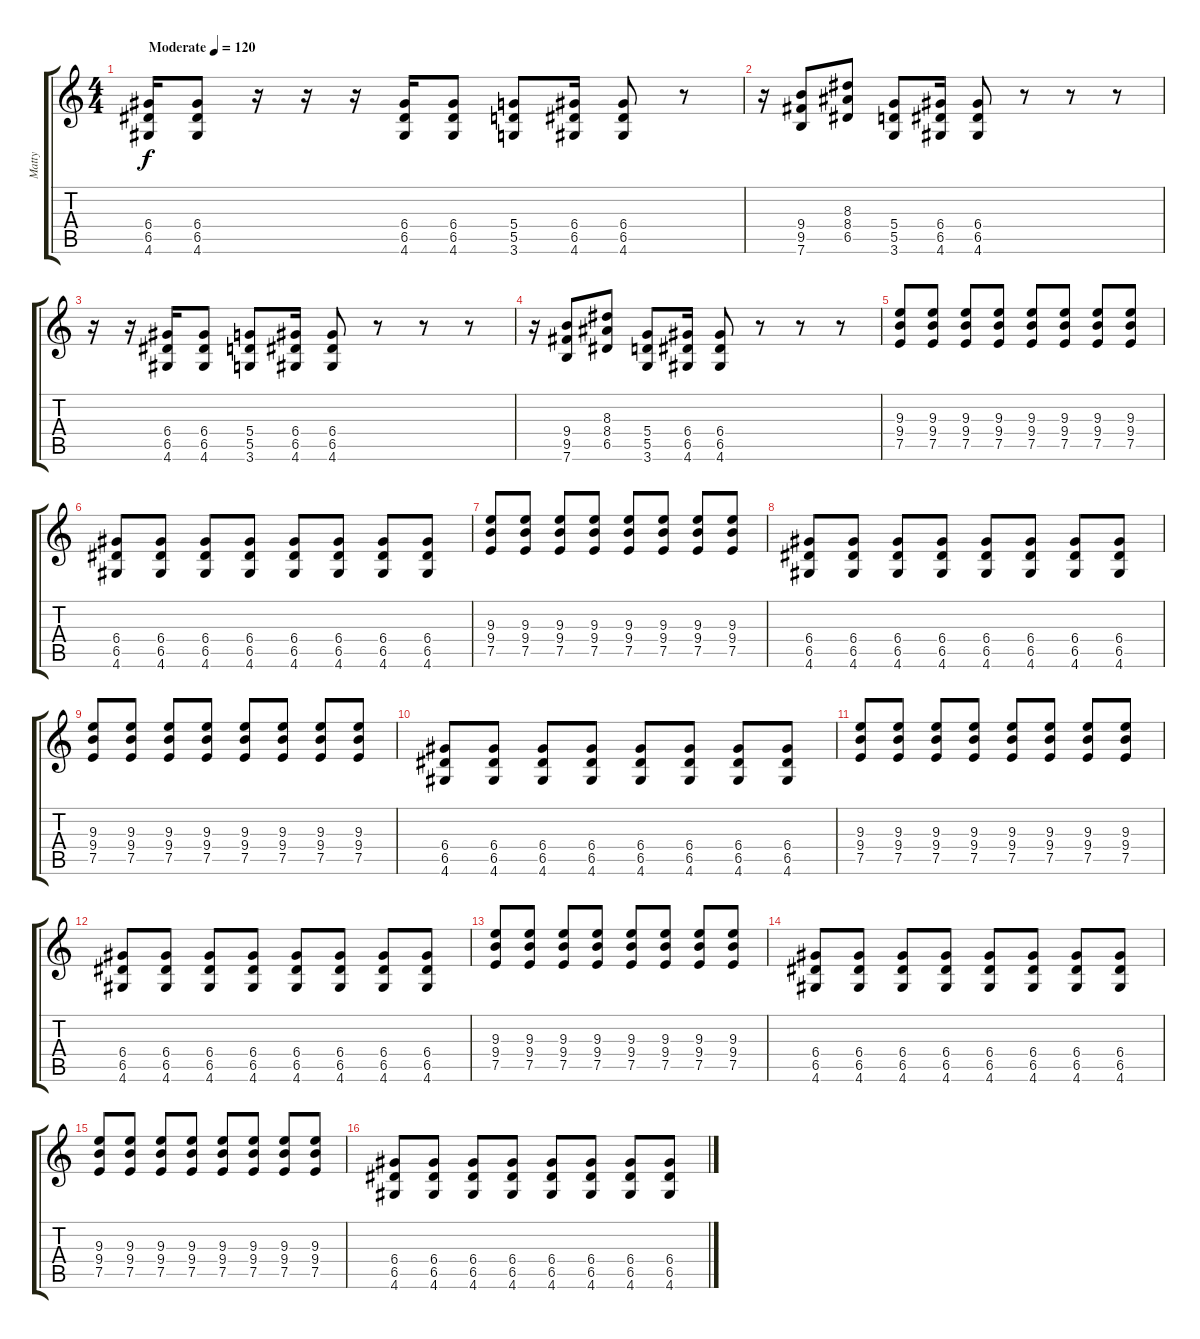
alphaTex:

\track ("Matty" "Matty") {instrument overdrivenguitar}
\staff {score tabs}
\tuning (E4 B3 G3 D3 A2 E2) {hide}
\ts (4 4)
\tempo (120 "Moderate")
\clef g2
\ks c
(6.4 6.5 4.6).16{dy f instrument overdrivenguitar} (6.4 6.5 4.6).8 r.16 r.16 r.16 (6.4 6.5 4.6).16 (6.4 6.5 4.6).8 (5.4 5.5 3.6).8 (6.4 6.5 4.6).16 (6.4 6.5 4.6).8 r.8 |
r.16 (9.4 9.5 7.6).8 (8.3 8.4 6.5).8 (5.4 5.5 3.6).8 (6.4 6.5 4.6).16 (6.4 6.5 4.6).8 r.8 r.8 r.8 |
r.16 r.16 (6.4 6.5 4.6).16 (6.4 6.5 4.6).8 (5.4 5.5 3.6).8 (6.4 6.5 4.6).16 (6.4 6.5 4.6).8 r.8 r.8 r.8 |
r.16 (9.4 9.5 7.6).8 (8.3 8.4 6.5).8 (5.4 5.5 3.6).8 (6.4 6.5 4.6).16 (6.4 6.5 4.6).8 r.8 r.8 r.8 |
(9.3 9.4 7.5).8 (9.3 9.4 7.5).8 (9.3 9.4 7.5).8 (9.3 9.4 7.5).8 (9.3 9.4 7.5).8 (9.3 9.4 7.5).8 (9.3 9.4 7.5).8 (9.3 9.4 7.5).8 |
(6.4 6.5 4.6).8 (6.4 6.5 4.6).8 (6.4 6.5 4.6).8 (6.4 6.5 4.6).8 (6.4 6.5 4.6).8 (6.4 6.5 4.6).8 (6.4 6.5 4.6).8 (6.4 6.5 4.6).8 |
(9.3 9.4 7.5).8 (9.3 9.4 7.5).8 (9.3 9.4 7.5).8 (9.3 9.4 7.5).8 (9.3 9.4 7.5).8 (9.3 9.4 7.5).8 (9.3 9.4 7.5).8 (9.3 9.4 7.5).8 |
(6.4 6.5 4.6).8 (6.4 6.5 4.6).8 (6.4 6.5 4.6).8 (6.4 6.5 4.6).8 (6.4 6.5 4.6).8 (6.4 6.5 4.6).8 (6.4 6.5 4.6).8 (6.4 6.5 4.6).8 |
(9.3 9.4 7.5).8 (9.3 9.4 7.5).8 (9.3 9.4 7.5).8 (9.3 9.4 7.5).8 (9.3 9.4 7.5).8 (9.3 9.4 7.5).8 (9.3 9.4 7.5).8 (9.3 9.4 7.5).8 |
(6.4 6.5 4.6).8 (6.4 6.5 4.6).8 (6.4 6.5 4.6).8 (6.4 6.5 4.6).8 (6.4 6.5 4.6).8 (6.4 6.5 4.6).8 (6.4 6.5 4.6).8 (6.4 6.5 4.6).8 |
(9.3 9.4 7.5).8 (9.3 9.4 7.5).8 (9.3 9.4 7.5).8 (9.3 9.4 7.5).8 (9.3 9.4 7.5).8 (9.3 9.4 7.5).8 (9.3 9.4 7.5).8 (9.3 9.4 7.5).8 |
(6.4 6.5 4.6).8 (6.4 6.5 4.6).8 (6.4 6.5 4.6).8 (6.4 6.5 4.6).8 (6.4 6.5 4.6).8 (6.4 6.5 4.6).8 (6.4 6.5 4.6).8 (6.4 6.5 4.6).8 |
(9.3 9.4 7.5).8 (9.3 9.4 7.5).8 (9.3 9.4 7.5).8 (9.3 9.4 7.5).8 (9.3 9.4 7.5).8 (9.3 9.4 7.5).8 (9.3 9.4 7.5).8 (9.3 9.4 7.5).8 |
(6.4 6.5 4.6).8 (6.4 6.5 4.6).8 (6.4 6.5 4.6).8 (6.4 6.5 4.6).8 (6.4 6.5 4.6).8 (6.4 6.5 4.6).8 (6.4 6.5 4.6).8 (6.4 6.5 4.6).8 |
(9.3 9.4 7.5).8 (9.3 9.4 7.5).8 (9.3 9.4 7.5).8 (9.3 9.4 7.5).8 (9.3 9.4 7.5).8 (9.3 9.4 7.5).8 (9.3 9.4 7.5).8 (9.3 9.4 7.5).8 |
(6.4 6.5 4.6).8 (6.4 6.5 4.6).8 (6.4 6.5 4.6).8 (6.4 6.5 4.6).8 (6.4 6.5 4.6).8 (6.4 6.5 4.6).8 (6.4 6.5 4.6).8 (6.4 6.5 4.6).8
